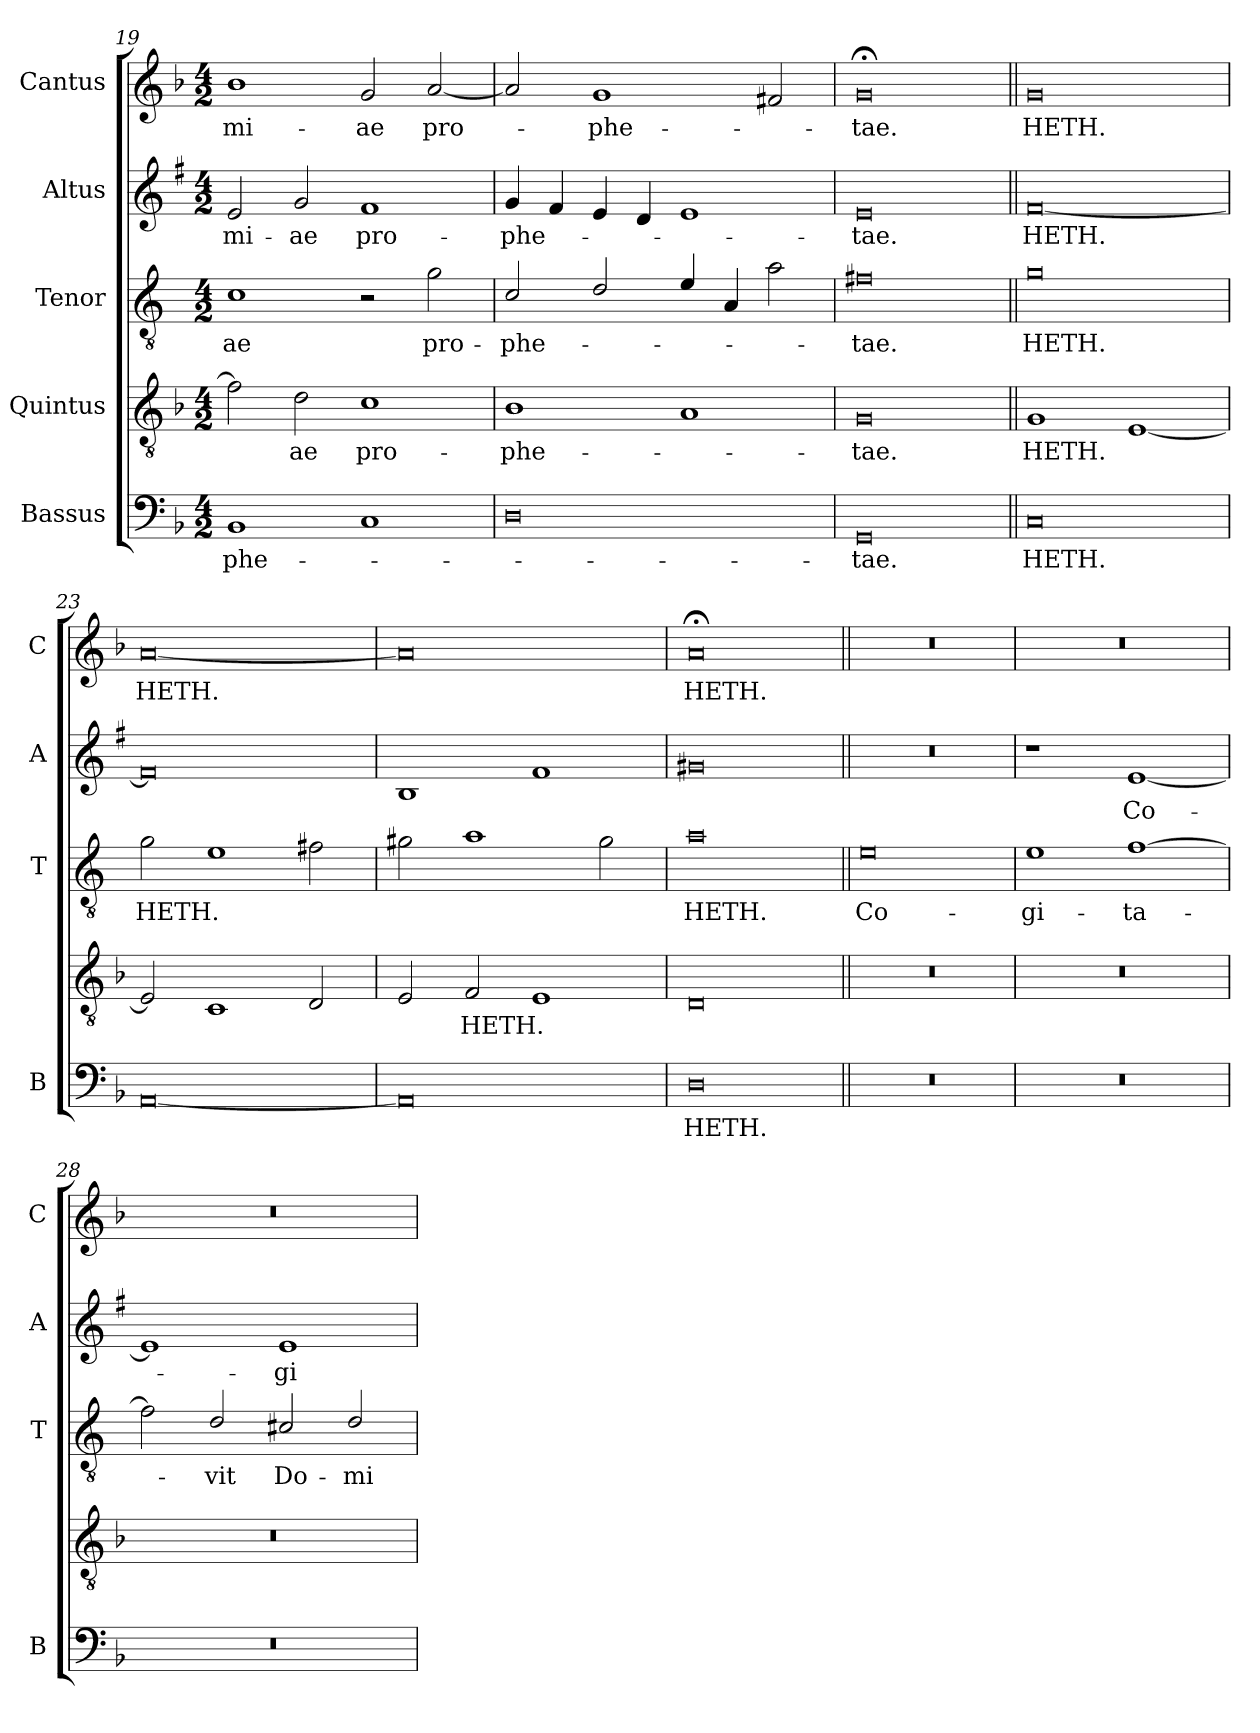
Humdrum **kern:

**kern	**text	**kern	**text	**kern	**text	**kern	**text	**kern	**text
*part5	*part5	*part4	*part4	*part3	*part3	*part2	*part2	*part1	*part1
*staff5	*staff5	*staff4	*staff4	*staff3	*staff3	*staff2	*staff2	*staff1	*staff1
*I"Bassus	*	*I"Quintus	*	*I"Tenor	*	*I"Altus	*	*I"Cantus	*
*I'B	*	*	*	*I'T	*	*I'A	*	*I'C	*
*clefF4	*	*clefGv2	*	*clefGv2	*	*clefG2	*	*clefG2	*
*	*	*	*	*ITrd4c7	*	*ITrd1c2	*	*	*
*k[b-]	*	*k[b-]	*	*k[b-]	*	*k[b-]	*	*k[b-]	*
*F:	*	*F:	*	*F:	*	*F:	*	*F:	*
*M4/2	*	*M4/2	*	*M4/2	*	*M4/2	*	*M4/2	*
=19	=19	=19	=19	=19	=19	=19	=19	=19	=19
!	!LO:LY:b	!	!	!	!LO:LY:b	!	!LO:LY:b	!	!LO:LY:b
1BB-	-phe-	2f\]	.	1F	-ae	2d/	-mi-	1b-	-mi-
!	!	!	!LO:LY:b	!	!	!	!LO:LY:b	!	!
.	.	2d\	-ae	.	.	2f/	-ae	.	.
!	!	!	!LO:LY:b	!	!	!	!LO:LY:b	!	!LO:LY:b
1C	.	1c	pro-	2r	.	1e	pro-	2g/	-ae
!	!	!	!	!	!LO:LY:b	!	!	!	!LO:LY:b
.	.	.	.	2c\	pro-	.	.	[2a/	pro-
=20	=20	=20	=20	=20	=20	=20	=20	=20	=20
!	!	!	!LO:LY:b	!	!LO:LY:b	!	!LO:LY:b	!	!
0D	.	1B-	-phe-	2F/	-phe-	4f/	-phe-	2a/]	.
.	.	.	.	.	.	4e/	.	.	.
!	!	!	!	!	!	!	!	!	!LO:LY:b
.	.	.	.	2G/	.	4d/	.	1g	-phe-
.	.	.	.	.	.	4c/	.	.	.
.	.	1A	.	4A/	.	1d	.	.	.
.	.	.	.	4D/	.	.	.	.	.
.	.	.	.	2d\	.	.	.	2f#X/	.
=21	=21	=21	=21	=21	=21	=21	=21	=21	=21
!	!LO:LY:b	!	!LO:LY:b	!	!LO:LY:b	!	!LO:LY:b	!	!LO:LY:b
0GG	-tae.	0G	-tae.	0Bn	-tae.	0d	-tae.	0g;<	-tae.
=22||	=22||	=22||	=22||	=22||	=22||	=22||	=22||	=22||	=22||
!	!LO:LY:b	!	!LO:LY:b	!	!LO:LY:b	!	!LO:LY:b	!	!LO:LY:b
0C	HETH.	1G	HETH.	0c	HETH.	[0e	HETH.	0g	HETH.
.	.	[1E	.	.	.	.	.	.	.
=23	=23	=23	=23	=23	=23	=23	=23	=23	=23
!	!	!	!	!	!LO:LY:b	!	!	!	!LO:LY:b
[0AA	.	2E/]	.	2c\	HETH.	0e]	.	[0a	HETH.
.	.	1C	.	1A	.	.	.	.	.
.	.	2D/	.	2Bn\	.	.	.	.	.
!!LO:LB:g=z
=24	=24	=24	=24	=24	=24	=24	=24	=24	=24
0AA]	.	2E/	.	2c#X\	.	1A	.	0a]	.
!	!	!	!LO:LY:b	!	!	!	!	!	!
.	.	2F/	HETH.	1d	.	.	.	.	.
.	.	1E	.	.	.	1e	.	.	.
.	.	.	.	2c#\	.	.	.	.	.
=25	=25	=25	=25	=25	=25	=25	=25	=25	=25
!	!LO:LY:b	!	!	!	!LO:LY:b	!	!	!	!LO:LY:b
0D	HETH.	0D	.	0d	HETH.	0f#X	.	0a;<	HETH.
=26||	=26||	=26||	=26||	=26||	=26||	=26||	=26||	=26||	=26||
!	!	!	!	!	!LO:LY:b	!	!	!	!
0r	.	0r	.	0A	Co-	0r	.	0r	.
=27	=27	=27	=27	=27	=27	=27	=27	=27	=27
!	!	!	!	!	!LO:LY:b	!	!	!	!
0r	.	0r	.	1A	-gi-	1r	.	0r	.
!	!	!	!	!	!LO:LY:b	!	!LO:LY:b	!	!
.	.	.	.	[1B-	-ta-	[1d	Co-	.	.
=28	=28	=28	=28	=28	=28	=28	=28	=28	=28
0r	.	0r	.	2B-\]	.	1d]	.	0r	.
!	!	!	!	!	!LO:LY:b	!	!	!	!
.	.	.	.	2G/	-vit	.	.	.	.
!	!	!	!	!	!LO:LY:b	!	!LO:LY:b	!	!
.	.	.	.	2F#X/	Do-	1d	-gi-	.	.
!	!	!	!	!	!LO:LY:b	!	!	!	!
.	.	.	.	2G/	-mi-	.	.	.	.
=	=	=	=	=	=	=	=	=	=
*-	*-	*-	*-	*-	*-	*-	*-	*-	*-
